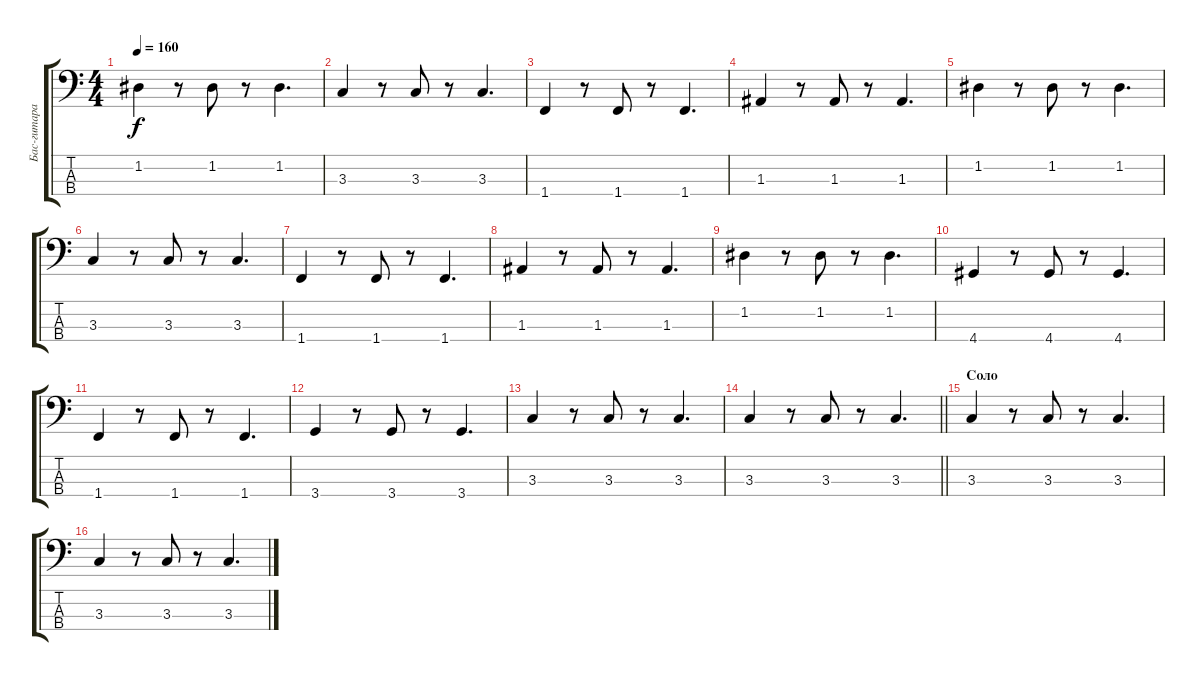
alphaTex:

\track ("Бас-гитара" "Бас-гитара") {instrument electricbassfinger}
\staff {score tabs}
\tuning (G2 D2 A1 E1) {hide}
\ts (4 4)
\tempo 160
\clef f4
\ks c
1.2.4{dy f} r.8 1.2.8 r.8 1.2.4{d} |
3.3.4 r.8 3.3.8 r.8 3.3.4{d} |
1.4.4 r.8 1.4.8 r.8 1.4.4{d} |
1.3.4 r.8 1.3.8 r.8 1.3.4{d} |
1.2.4 r.8 1.2.8 r.8 1.2.4{d} |
3.3.4 r.8 3.3.8 r.8 3.3.4{d} |
1.4.4 r.8 1.4.8 r.8 1.4.4{d} |
1.3.4 r.8 1.3.8 r.8 1.3.4{d} |
1.2.4 r.8 1.2.8 r.8 1.2.4{d} |
4.4.4 r.8 4.4.8 r.8 4.4.4{d} |
1.4.4 r.8 1.4.8 r.8 1.4.4{d} |
3.4.4 r.8 3.4.8 r.8 3.4.4{d} |
3.3.4 r.8 3.3.8 r.8 3.3.4{d} |
\barLineRight lightlight
3.3.4 r.8 3.3.8 r.8 3.3.4{d} |
\section ("" "Соло")
3.3.4 r.8 3.3.8 r.8 3.3.4{d} |
3.3.4 r.8 3.3.8 r.8 3.3.4{d}
